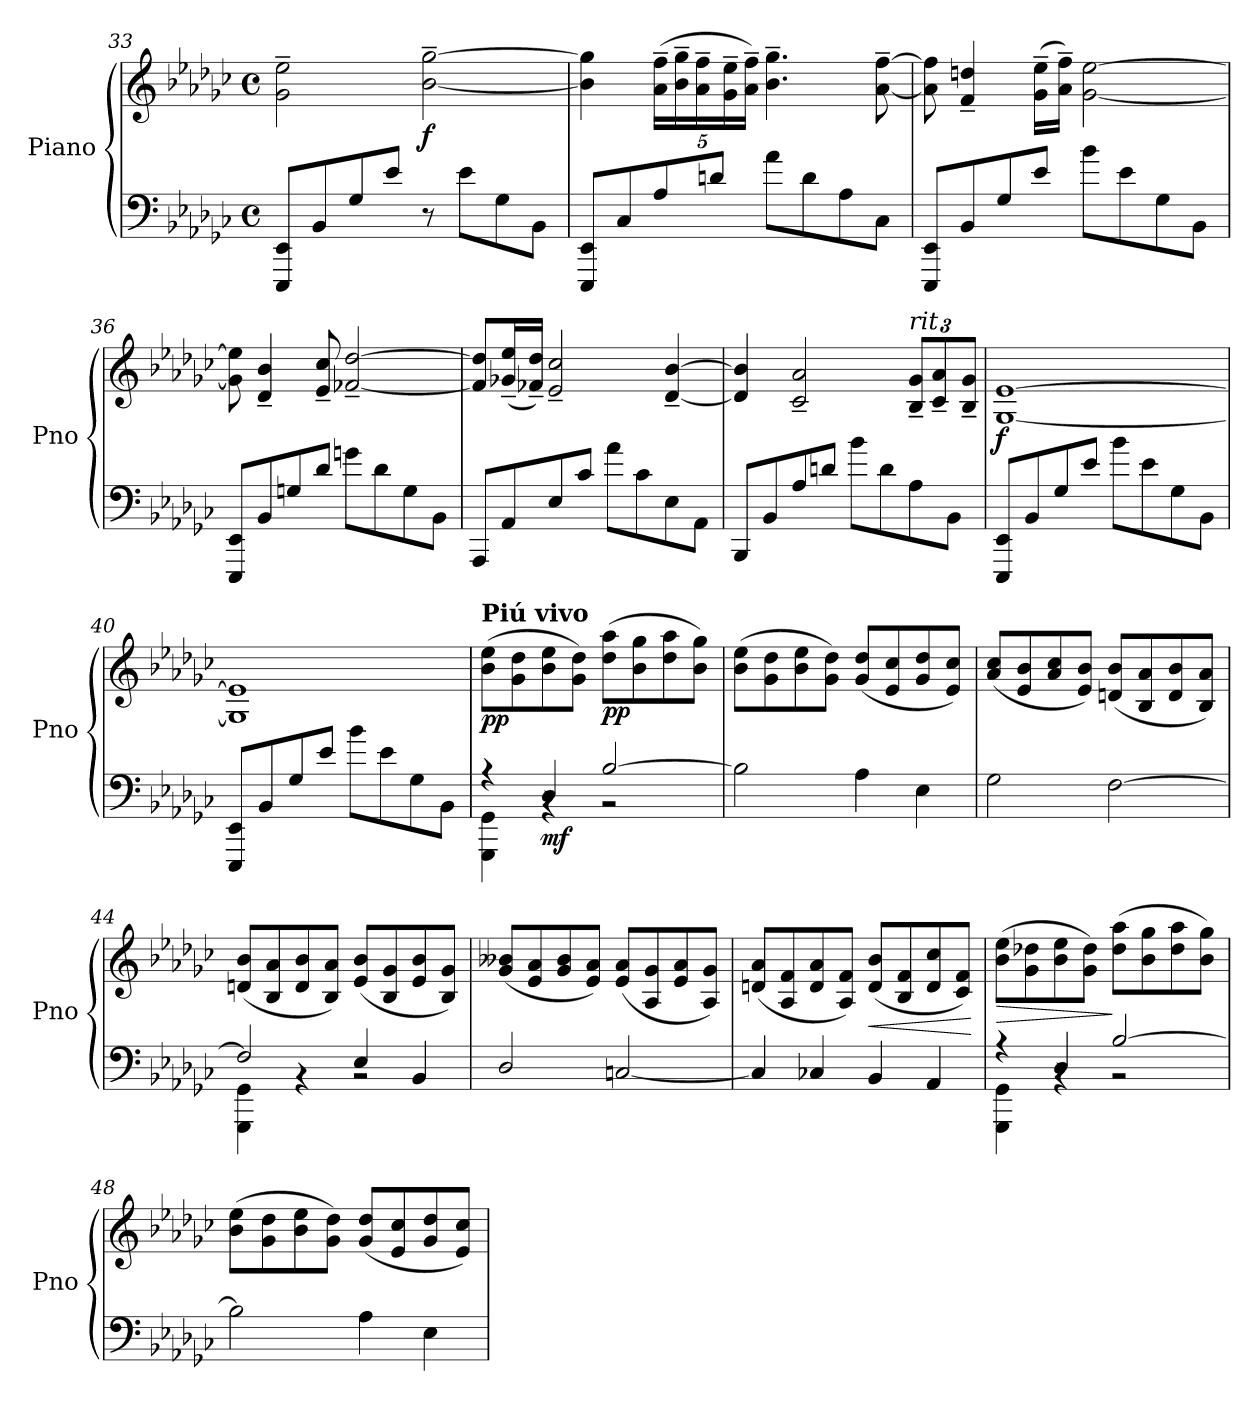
**kern	**kern	**dynam
*part1	*part1	*part1
*staff2	*staff1	*staff1/2
*I"Piano	*	*
*I'Pno	*	*
*clefF4	*clefG2	*
*k[b-e-a-d-g-c-]	*k[b-e-a-d-g-c-]	*
*M4/4	*M4/4	*
*met(c)	*met(c)	*
*MM72	*MM72	*
=33	=33	=33
8EEE-/ 8EE-/L	2g-\~ 2ee-\~	.
8BB-/	.	.
8G-/	.	.
8e-/J	.	.
!	!	!LO:DY:b
8r	[2b-\~ [2gg-\~	f
8e-\L	.	.
8G-\	.	.
8BB-\J	.	.
!!LO:LB:g=z
=34	=34	=34
8EEE-/ 8EE-/L	4b-\] 4gg-\]	.
8C-/	.	.
*	*Xbrackettup	*
*	*MM68	*
8A-/	(20a-\~ 20ff\~LL	.
.	20b-\~ 20gg-\~	.
.	20a-\~ 20ff\~	.
8dn/J	.	.
.	20g-\~ 20ee-\~	.
.	20a-\~ 20ff\~JJ)	.
*	*MM72	*
8a-\L	4.b-\~ 4.gg-\~	.
8d\	.	.
8A-\	.	.
8C-\J	[8a-\~ [8ff\~	.
=35	=35	=35
8EEE-/ 8EE-/L	8a-\] 8ff\]	.
8BB-/	4f/~ 4ddn/~	.
8G-/	.	.
8e-/J	(16g-\~ 16ee-\~LL	.
.	16a-\~ 16ff\~JJ)	.
8b-\L	[2g-\ [2ee-\	.
8e-\	.	.
8G-\	.	.
8BB-\J	.	.
=36	=36	=36
8EEE-/ 8EE-/L	8g-\] 8ee-\]	.
8BB-/	4d-/~ 4b-/~	.
8Gn/	.	.
8d-/J	8e-/~ 8cc-/~	.
8gn\L	[2f-X/~ [2dd-/~	.
8d-\	.	.
8G\	.	.
8BB-\J	.	.
!!LO:LB:g=z
=37	=37	=37
8AAA-/L	8f-/] 8dd-/]L	.
8AA-/	(16g-X/~ 16ee-/~L	.
.	16f-X/~ 16dd-/~JJ)	.
8E-/	2e-/~ 2cc-/~	.
8c-/J	.	.
8a-\L	.	.
8c-\	.	.
8E-\	[4d-/~ [4b-/~	.
8AA-\J	.	.
=38	=38	=38
8BBB-/L	4d-/] 4b-/]	.
8BB-/	.	.
8A-/	2c-/~ 2a-/~	.
8dn/J	.	.
8b-\L	.	.
8d\	.	.
*	*MM68	*
!	!LO:TX:a:i:t=rit.	!
8A-\	12B-/~ 12g-/~L	.
.	12c-/~ 12a-/~	.
8BB-\J	.	.
*	*MM64	*
.	12B-/~ 12g-/~J	.
=39	=39	=39
*	*MM72	*
!	!	!LO:DY:a=2
8EEE-/ 8EE-/L	[1G- [1e-	f
8BB-/	.	.
8G-/	.	.
8e-/J	.	.
8b-\L	.	.
8e-\	.	.
8G-\	.	.
8BB-\J	.	.
=40	=40	=40
8EEE-/ 8EE-/L	1G-] 1e-]	.
8BB-/	.	.
8G-/	.	.
8e-/J	.	.
8b-\L	.	.
8e-\	.	.
8G-\	.	.
8BB-\J	.	.
!!LO:PB:g=z
=41	=41	=41
*	*MM120	*
*^	*	*
!	!	!LO:TX:a:B:t=Piú vivo	!
!	!	!	!LO:DY:b
4r	4GGG-\ 4GG-\	(8b-\ 8ee-\L	pp
*	*	*MM132	*
.	.	8g-\ 8dd-\	.
!	!	!	!LO:DY:b=2
4D-/	4rBB	8b-\ 8ee-\	mf
.	.	8g-\ 8dd-\J)	.
!	!	!	!LO:DY:b
[2B-/	2rBB	(8dd-\ 8aa-\L	pp
.	.	8b-\ 8gg-\	.
.	.	8dd-\ 8aa-\	.
.	.	8b-\ 8gg-\J)	.
*v	*v	*	*
=42	=42	=42
2B-\]	(8b-\ 8ee-\L	.
.	8g-\ 8dd-\	.
.	8b-\ 8ee-\	.
.	8g-\ 8dd-\J)	.
4A-\	(8g-/ 8dd-/L	.
.	8e-/ 8cc-/	.
4E-\	8g-/ 8dd-/	.
.	8e-/ 8cc-/J)	.
=43	=43	=43
2G-\	(8a-/ 8cc-/L	.
.	8e-/ 8b-/	.
.	8a-/ 8cc-/	.
.	8e-/ 8b-/J)	.
[2F\	(8dn/ 8b-/L	.
.	8B-/ 8a-/	.
.	8d/ 8b-/	.
.	8B-/ 8a-/J)	.
=44	=44	=44
*^	*	*
2F/]	4GGG-\ 4GG-\	(8dn/ 8b-/L	.
.	.	8B-/ 8a-/	.
.	4rBB	8d/ 8b-/	.
.	.	8B-/ 8a-/J)	.
4E-/	2rBB	(8e-/ 8b-/L	.
.	.	8B-/ 8g-/	.
4BB-/	.	8e-/ 8b-/	.
.	.	8B-/ 8g-/J)	.
*v	*v	*	*
!!LO:LB:g=z
=45	=45	=45
2D-/	(8g-/ 8b--X/L	.
.	8e-/ 8a-/	.
.	8g-/ 8b--/	.
.	8e-/ 8a-/J)	.
[2Cn/	(8e-/ 8a-/L	.
.	8A-/ 8g-/	.
.	8e-/ 8a-/	.
.	8A-/ 8g-/J)	.
=46	=46	=46
4C/]	(8dn/ 8a-/L	.
.	8A-/ 8f/	.
*	*MM128	*
4C-X/	8d/ 8a-/	.
.	8A-/ 8f/J)	.
*	*MM124	*
!	!	!LO:HP:b
4BB-/	(8d/ 8b-/L	<
.	8B-/ 8f/	.
*	*MM120	*
4AA-/	8d/ 8cc-/	.
.	8c-/ 8f/J)	.
.	.	[
=47	=47	=47
*	*MM132	*
*^	*	*
!	!	!	!LO:HP:b
4r	4GGG-\ 4GG-\	(8b-\ 8ee-\L	>
.	.	8g-\ 8dd-X\	.
4D-/	4rBB	8b-\ 8ee-\	.
.	.	8g-\ 8dd-\J)	.
!	!	!	!LO:DY:n=1:b=2
!	!	!	!LO:DY:n=2:b
[2B-/	2rBB	(8dd-\ 8aa-\L	] mf pp
.	.	8b-\ 8gg-\	.
.	.	8dd-\ 8aa-\	.
.	.	8b-\ 8gg-\J)	.
*v	*v	*	*
=48	=48	=48
2B-\]	(8b-\ 8ee-\L	.
.	8g-\ 8dd-\	.
.	8b-\ 8ee-\	.
.	8g-\ 8dd-\J)	.
4A-\	(8g-/ 8dd-/L	.
.	8e-/ 8cc-/	.
4E-\	8g-/ 8dd-/	.
.	8e-/ 8cc-/J)	.
=	=	=
*-	*-	*-
